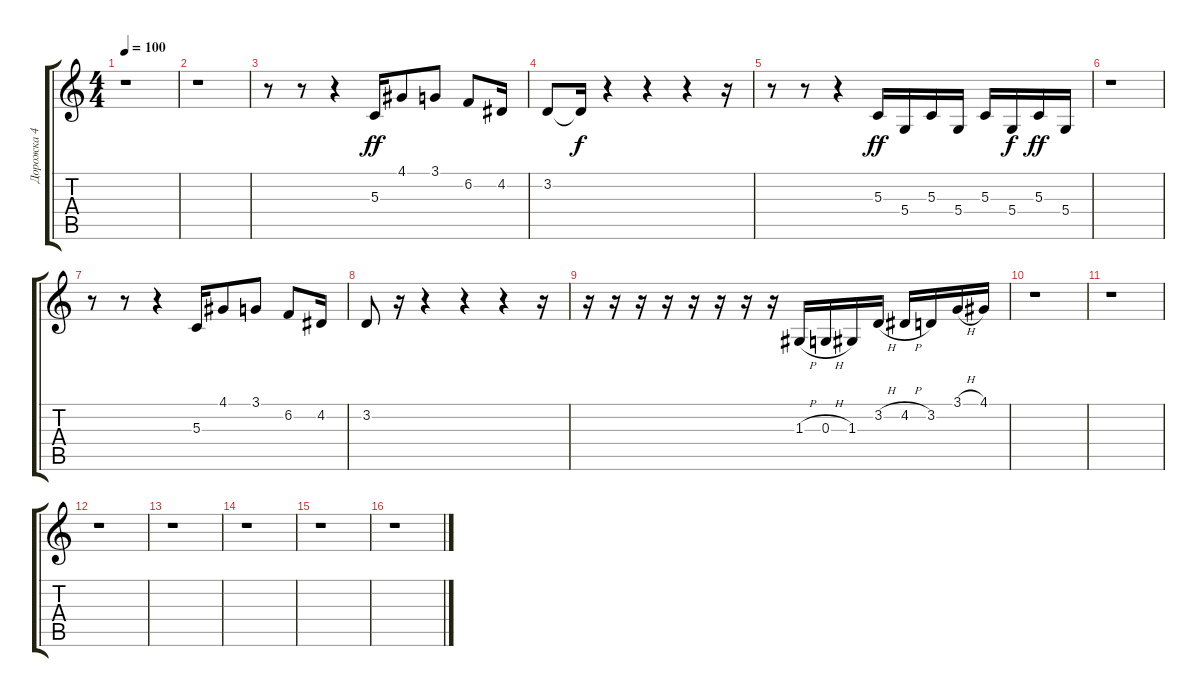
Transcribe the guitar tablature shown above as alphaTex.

\track ("Дорожка 4" "Дорожка 4") {instrument cello}
\staff {score tabs}
\tuning (E4 B3 G3 D3 A2 D2) {hide}
\ts (4 4)
\tempo 100
\clef g2
\ks c
r.1{dy ff} |
r.1 |
r.8{balance 8} r.8 r.4 5.3.16 4.1.8 3.1.8 6.2.8 4.2.16 |
3.2.8 3.2{t}.16{dy f} r.4 r.4 r.4 r.16 |
r.8 r.8 r.4 5.3.16{dy ff} 5.4.16 5.3.16 5.4.16 5.3.16 5.4.16{dy f} 5.3.16{dy ff} 5.4.16 |
r.1 |
r.8 r.8 r.4 5.3.16 4.1.8 3.1.8 6.2.8 4.2.16 |
3.2.8 r.16 r.4 r.4 r.4 r.16 |
r.16 r.16 r.16 r.16 r.16 r.16 r.16 r.16 1.3{h}.16 0.3{h}.16 1.3.16 3.2{h}.16 4.2{h}.16 3.2.16 3.1{h}.16 4.1.16 |
r.1 |
r.1 |
r.1 |
r.1 |
r.1 |
r.1 |
r.1
